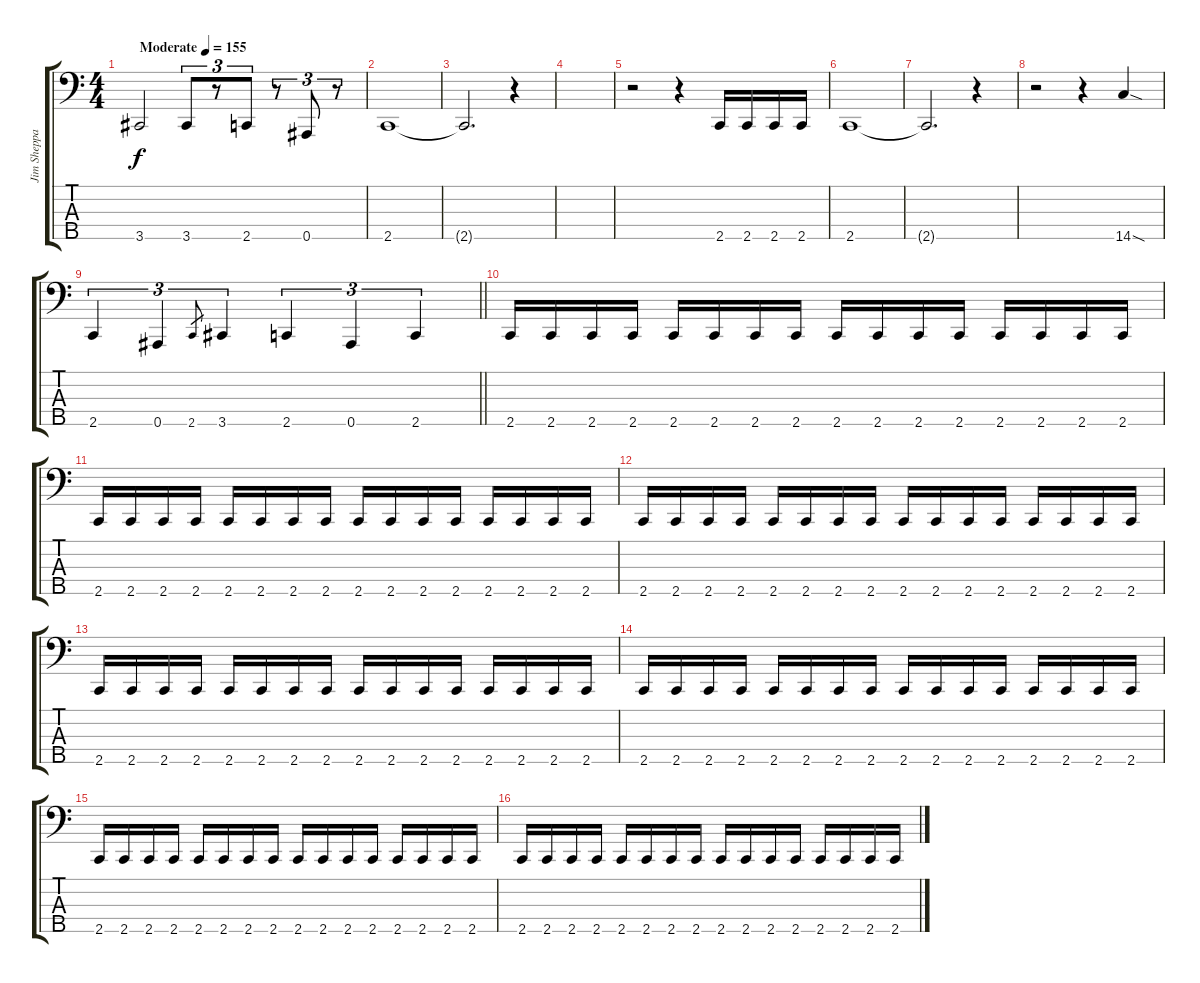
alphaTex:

\track ("Jim Sheppard" "Jim Sheppa") {instrument electricbassfinger}
\staff {score tabs}
\tuning (Gb2 Db2 Ab1 Eb1 Bb0) {hide}
\ts (4 4)
\tempo (155 "Moderate")
\clef f4
\ks c
3.5.2{dy f instrument electricbassfinger} 3.5.8{tu (3 2)} r.8{tu (3 2)} 2.5.8{tu (3 2)} r.8{tu (3 2)} 0.5.8{tu (3 2)} r.8{tu (3 2)} |
2.5.1 |
2.5{t}.2{d} r.4 |
|
r.2 r.4 2.5.16 2.5.16 2.5.16 2.5.16 |
2.5.1 |
2.5{t}.2{d} r.4 |
r.2 r.4 14.5{sod}.4 |
\barLineRight lightlight
2.5.4{tu (3 2)} 0.5.4{tu (3 2)} 2.5.8{gr} 3.5.4{tu (3 2)} 2.5.4{tu (3 2)} 0.5.4{tu (3 2)} 2.5.4{tu (3 2)} |
2.5.16 2.5.16 2.5.16 2.5.16 2.5.16 2.5.16 2.5.16 2.5.16 2.5.16 2.5.16 2.5.16 2.5.16 2.5.16 2.5.16 2.5.16 2.5.16 |
2.5.16 2.5.16 2.5.16 2.5.16 2.5.16 2.5.16 2.5.16 2.5.16 2.5.16 2.5.16 2.5.16 2.5.16 2.5.16 2.5.16 2.5.16 2.5.16 |
2.5.16 2.5.16 2.5.16 2.5.16 2.5.16 2.5.16 2.5.16 2.5.16 2.5.16 2.5.16 2.5.16 2.5.16 2.5.16 2.5.16 2.5.16 2.5.16 |
2.5.16 2.5.16 2.5.16 2.5.16 2.5.16 2.5.16 2.5.16 2.5.16 2.5.16 2.5.16 2.5.16 2.5.16 2.5.16 2.5.16 2.5.16 2.5.16 |
2.5.16 2.5.16 2.5.16 2.5.16 2.5.16 2.5.16 2.5.16 2.5.16 2.5.16 2.5.16 2.5.16 2.5.16 2.5.16 2.5.16 2.5.16 2.5.16 |
2.5.16 2.5.16 2.5.16 2.5.16 2.5.16 2.5.16 2.5.16 2.5.16 2.5.16 2.5.16 2.5.16 2.5.16 2.5.16 2.5.16 2.5.16 2.5.16 |
2.5.16 2.5.16 2.5.16 2.5.16 2.5.16 2.5.16 2.5.16 2.5.16 2.5.16 2.5.16 2.5.16 2.5.16 2.5.16 2.5.16 2.5.16 2.5.16
